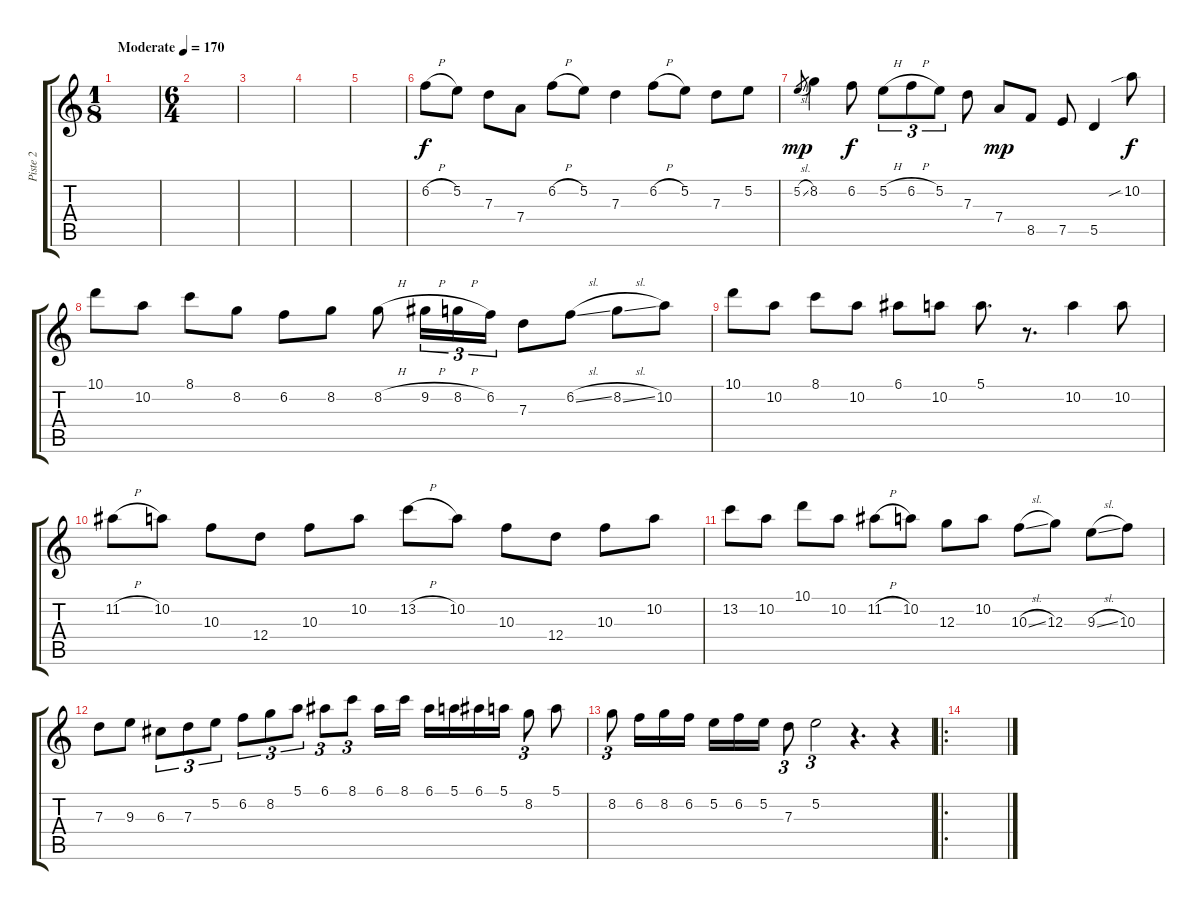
\track ("Piste 2" "Piste 2") {solo instrument acousticguitarnylon}
\staff {score tabs}
\tuning (E4 B3 G3 D3 A2 E2) {hide}
\ts (1 8)
\tempo (170 "Moderate")
\clef g2
\ks c
|
\ts (6 4)
|
|
|
|
6.2{h}.8 5.2.8 7.3.8 7.4.8 6.2{h}.8 5.2.8 7.3.4 6.2{h}.8 5.2.8 7.3.8 5.2.8 |
5.2{sl}.8{gr dy mp} 8.2.4 6.2.8{dy f} 5.2{h}.8{tu (3 2)} 6.2{h}.8{tu (3 2)} 5.2.8{tu (3 2)} 7.3.8 7.4.8{dy mp} 8.5.8 7.5.8 5.5.4 10.2{sib}.8{dy f} |
10.1.8 10.2.8 8.1.8 8.2.8 6.2.8 8.2.8 8.2{h}.8 9.2{h}.16{tu (3 2)} 8.2{h}.16{tu (3 2)} 6.2.16{tu (3 2)} 7.3.8 6.2{sl}.8 8.2{sl}.8 10.2.8 |
10.1.8 10.2.8 8.1.8 10.2.8 6.1.8 10.2.8 5.1.8{d} r.8{d} 10.2.4 10.2.8 |
11.2{h}.8 10.2.8 10.3.8 12.4.8 10.3.8 10.2.8 13.2{h}.8 10.2.8 10.3.8 12.4.8 10.3.8 10.2.8 |
13.2.8 10.2.8 10.1.8 10.2.8 11.2{h}.8 10.2.8 12.3.8 10.2.8 10.3{sl}.8 12.3.8 9.3{sl}.8 10.3.8 |
7.3.8 9.3.8 6.3.8{tu (3 2)} 7.3.8{tu (3 2)} 5.2.8{tu (3 2)} 6.2.8{tu (3 2)} 8.2.8{tu (3 2)} 5.1.8{tu (3 2)} 6.1.8{tu (3 2)} 8.1.8{tu (3 2)} 6.1.16 8.1.16 6.1.16 5.1.16 6.1.16 5.1.16 8.2.8{tu (3 2)} 5.1.8 |
8.2.8{tu (3 2)} 6.2.16 8.2.16 6.2.16 5.2.16 6.2.16 5.2.16 7.3.8{tu (3 2)} 5.2.2{tu (3 2)} r.4{d} r.4 |
\ro
